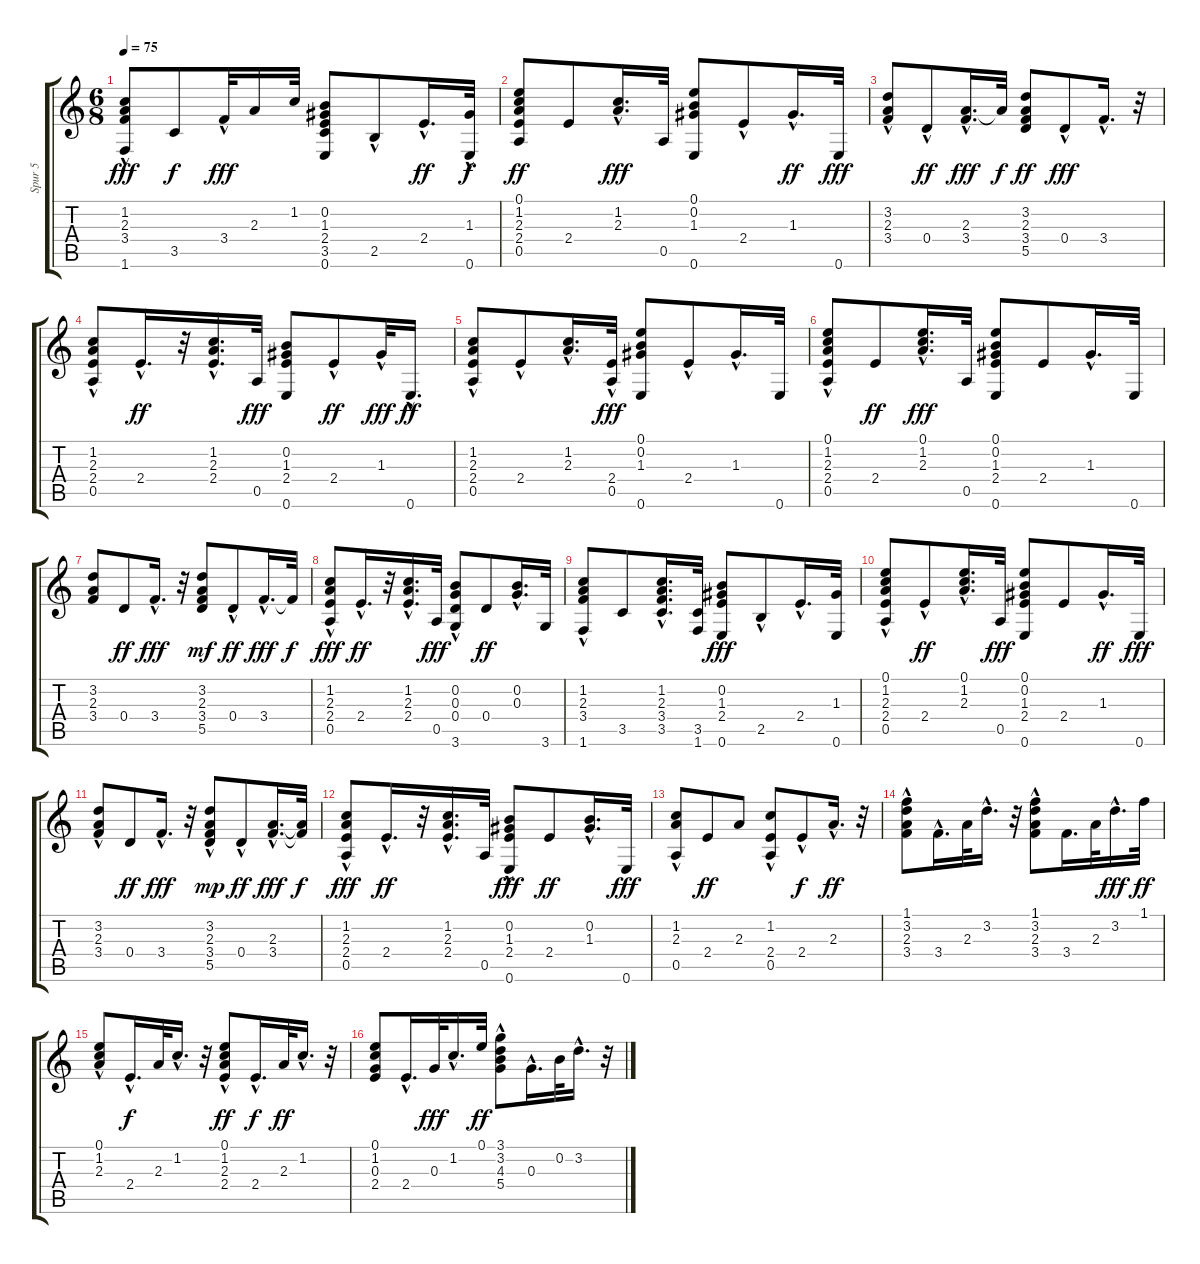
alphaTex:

\track ("Spur 5" "Spur 5") {instrument acousticguitarsteel}
\staff {score tabs}
\tuning (E4 B3 G3 D3 A2 E2) {hide}
\ts (6 8)
\tempo 75
\clef g2
\ks c
(1.2 2.3{hac} 3.4 1.6).8{dy fff} 3.5.8{dy f} 3.4{hac}.32{dy fff} 2.3.16 1.2.32 (0.2 1.3 2.4 3.5 0.6).8 2.5{hac}.8 2.4{hac}.16{d dy ff} (1.3 0.6{hac}).32{dy f} |
(0.1 1.2 2.3 2.4 0.5).8{dy ff} 2.4.8 (1.2{hac} 2.3{hac}).16{d dy fff} 0.5.32 (0.1 0.2 1.3 0.6).8 2.4{hac}.8 1.3{hac}.16{d dy ff} 0.6.32{dy fff} |
(3.2 2.3{hac} 3.4).8 0.4{hac}.8{dy ff} (2.3{hac} 3.4{hac}).16{d dy fff} 2.3{t}.32{dy f} (3.2 2.3 3.4 5.5).8{dy ff} 0.4{hac}.8{dy fff} 3.4{hac}.16{d} r.32 |
(1.2{hac} 2.3{hac} 2.4 0.5).8 2.4{hac}.16{d dy ff} r.32 (1.2 2.3 2.4{hac}).16{d} 0.5.32{dy fff} (0.2 1.3 2.4 0.6).8 2.4{hac}.8{dy ff} 1.3{hac}.32{dy fff} 0.6{hac}.16{d dy ff} |
(1.2{hac} 2.3{hac} 2.4 0.5).8 2.4{hac}.8 (1.2{hac} 2.3{hac}).16{d} (2.4{hac} 0.5).32{dy fff} (0.1 0.2 1.3 0.6).8 2.4{hac}.8 1.3{hac}.16{d} 0.6.32 |
(0.1{hac} 1.2{hac} 2.3 2.4 0.5).8 2.4.8{dy ff} (0.1{hac} 1.2{hac} 2.3{hac}).16{d dy fff} 0.5.32 (0.1 0.2 1.3 2.4 0.6).8 2.4.8 1.3{hac}.16{d} 0.6.32 |
(3.2 2.3 3.4).8 0.4.8{dy ff} 3.4{hac}.16{d dy fff} r.32 (3.2 2.3 3.4 5.5).8{dy mf} 0.4{hac}.8{dy ff} 3.4{hac}.16{d dy fff} 3.4{t}.32{dy f} |
(1.2{hac} 2.3 2.4 0.5).8{dy fff} 2.4{hac}.16{d dy ff} r.32 (1.2{hac} 2.3 2.4{hac}).16{d} 0.5.32{dy fff} (0.2{hac} 0.3 0.4{hac} 3.6).8 0.4.8{dy ff} (0.2 0.3{hac}).16{d} 3.6.32 |
(1.2{hac} 2.3{hac} 3.4 1.6).8 3.5.8 (1.2{hac} 2.3{hac} 3.4{hac} 3.5).16{d} (3.5 1.6).32 (0.2 1.3 2.4 0.6).8{dy fff} 2.5{hac}.8 2.4{hac}.16{d} (1.3 0.6).32 |
(0.1{hac} 1.2{hac} 2.3 2.4{hac} 0.5).8 2.4{hac}.8{dy ff} (0.1{hac} 1.2{hac} 2.3{hac}).16{d} 0.5.32{dy fff} (0.1 0.2 1.3 2.4 0.6).8 2.4.8 1.3{hac}.16{d dy ff} 0.6.32{dy fff} |
(3.2 2.3{hac} 3.4).8 0.4.8{dy ff} 3.4{hac}.16{d dy fff} r.32 (3.2 2.3{hac} 3.4 5.5).8{dy mp} 0.4{hac}.8{dy ff} (2.3{hac} 3.4{hac}).16{d dy fff} (2.3{t} 3.4{t}).32{dy f} |
(1.2{hac} 2.3{hac} 2.4{hac} 0.5).8{dy fff} 2.4{hac}.16{d dy ff} r.32 (1.2{hac} 2.3 2.4{hac}).16{d} 0.5.32 (0.2{hac} 1.3 2.4 0.6).8{dy fff} 2.4.8{dy ff} (0.2{hac} 1.3{hac}).16{d} 0.6.32{dy fff} |
(1.2{hac} 2.3{hac} 0.5).8 2.4.8{dy ff} 2.3.8 (1.2 2.4{hac} 0.5).8 2.4{hac}.8{dy f} 2.3{hac}.16{d dy ff} r.32 |
(1.1 3.2{hac} 2.3 3.4).8 3.4{hac}.16{d} 2.3.32 3.2{hac}.16{d} r.32 (1.1 3.2{hac} 2.3 3.4{hac}).8 3.4.16{d} 2.3.32 3.2{hac}.16{d dy fff} 1.1.32{dy ff} |
(0.1 1.2{hac} 2.3).8 2.4{hac}.16{d dy f} 2.3.32 1.2{hac}.16{d} r.32 (0.1 1.2{hac} 2.3 2.4{hac}).8{dy ff} 2.4{hac}.16{d dy f} 2.3.32{dy ff} 1.2{hac}.16{d} r.32 |
(0.1 1.2 0.3 2.4).8 2.4{hac}.16{d} 0.3.32{dy fff} 1.2{hac}.16{d} 0.1.32{dy ff} (3.1 3.2 4.3 5.4{hac}).8 0.3{hac}.16{d} 0.2.32 3.2{hac}.16{d} r.32
